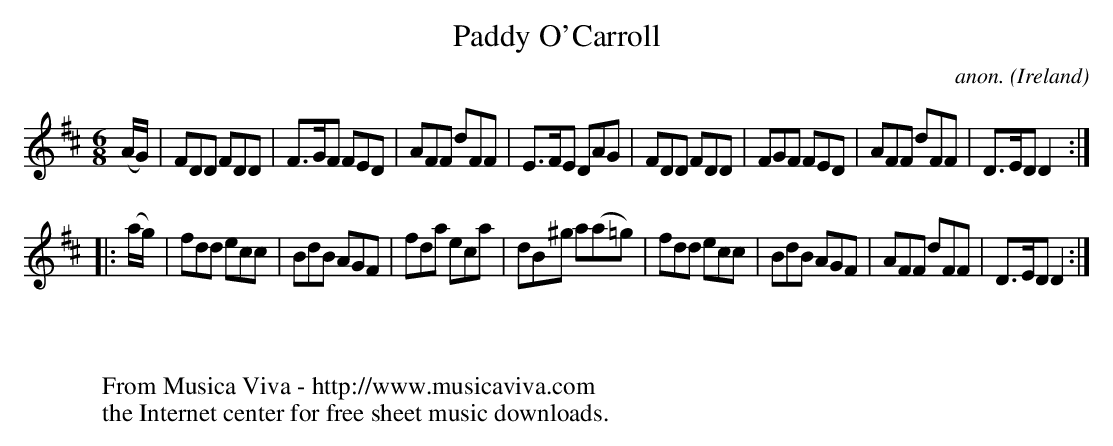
X:1
T:Paddy O'Carroll
C:anon.
O:Ireland
M:6/8
L:1/8
K:D
(A/G/)|FDD FDD|F>GF FED|AFF dFF|E>FE DAG|FDD FDD|FGF FED|AFF dFF|D>ED D2:|
|:(a/g/)|fdd ecc|BdB AGF|fda eca|dB^g a(a=g)|fdd ecc|BdB AGF|AFF dFF|D>ED D2:|
W:
W:
W: From Musica Viva - http://www.musicaviva.com
W: the Internet center for free sheet music downloads.
